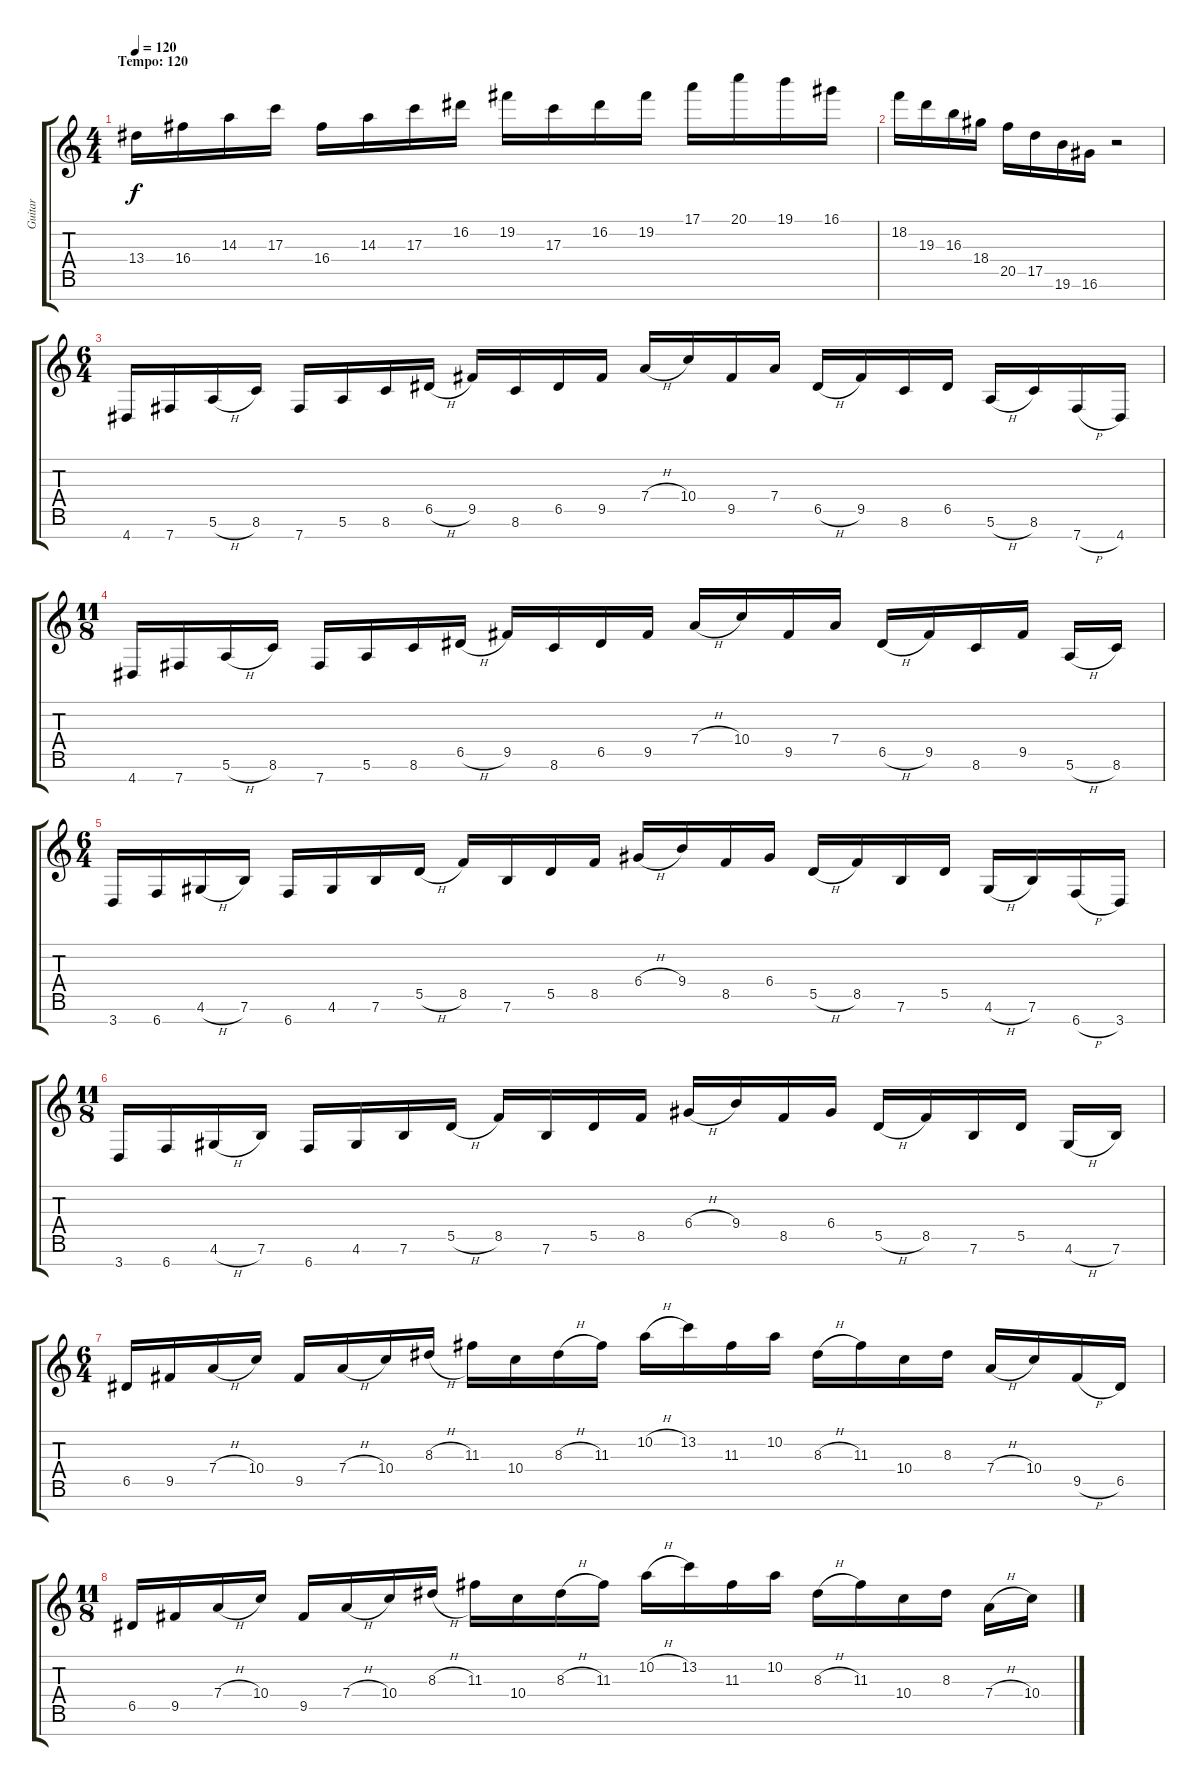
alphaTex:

\track ("Guitar" "Guitar") {instrument overdrivenguitar}
\staff {score tabs}
\tuning (E4 B3 G3 D3 A2 E2 B1) {hide}
\ts (4 4)
\section ("" "Tempo: 120")
\tempo 120
\clef g2
\ks c
13.4.16{dy f instrument overdrivenguitar} 16.4.16 14.3.16 17.3.16 16.4.16 14.3.16 17.3.16 16.2.16 19.2.16 17.3.16 16.2.16 19.2.16 17.1.16 20.1.16 19.1.16 16.1.16 |
18.2.16 19.3.16 16.3.16 18.4.16 20.5.16 17.5.16 19.6.16 16.6.16 r.2 |
\ts (6 4)
4.7.16 7.7.16 5.6{h}.16 8.6.16 7.7.16 5.6.16 8.6.16 6.5{h}.16 9.5.16 8.6.16 6.5.16 9.5.16 7.4{h}.16 10.4.16 9.5.16 7.4.16 6.5{h}.16 9.5.16 8.6.16 6.5.16 5.6{h}.16 8.6.16 7.7{h}.16 4.7.16 |
\ts (11 8)
4.7.16 7.7.16 5.6{h}.16 8.6.16 7.7.16 5.6.16 8.6.16 6.5{h}.16 9.5.16 8.6.16 6.5.16 9.5.16 7.4{h}.16 10.4.16 9.5.16 7.4.16 6.5{h}.16 9.5.16 8.6.16 9.5.16 5.6{h}.16 8.6.16 |
\ts (6 4)
3.7.16 6.7.16 4.6{h}.16 7.6.16 6.7.16 4.6.16 7.6.16 5.5{h}.16 8.5.16 7.6.16 5.5.16 8.5.16 6.4{h}.16 9.4.16 8.5.16 6.4.16 5.5{h}.16 8.5.16 7.6.16 5.5.16 4.6{h}.16 7.6.16 6.7{h}.16 3.7.16 |
\ts (11 8)
3.7.16 6.7.16 4.6{h}.16 7.6.16 6.7.16 4.6.16 7.6.16 5.5{h}.16 8.5.16 7.6.16 5.5.16 8.5.16 6.4{h}.16 9.4.16 8.5.16 6.4.16 5.5{h}.16 8.5.16 7.6.16 5.5.16 4.6{h}.16 7.6.16 |
\ts (6 4)
6.5.16 9.5.16 7.4{h}.16 10.4.16 9.5.16 7.4{h}.16 10.4.16 8.3{h}.16 11.3.16 10.4.16 8.3{h}.16 11.3.16 10.2{h}.16 13.2.16 11.3.16 10.2.16 8.3{h}.16 11.3.16 10.4.16 8.3.16 7.4{h}.16 10.4.16 9.5{h}.16 6.5.16 |
\ts (11 8)
6.5.16 9.5.16 7.4{h}.16 10.4.16 9.5.16 7.4{h}.16 10.4.16 8.3{h}.16 11.3.16 10.4.16 8.3{h}.16 11.3.16 10.2{h}.16 13.2.16 11.3.16 10.2.16 8.3{h}.16 11.3.16 10.4.16 8.3.16 7.4{h}.16 10.4.16
